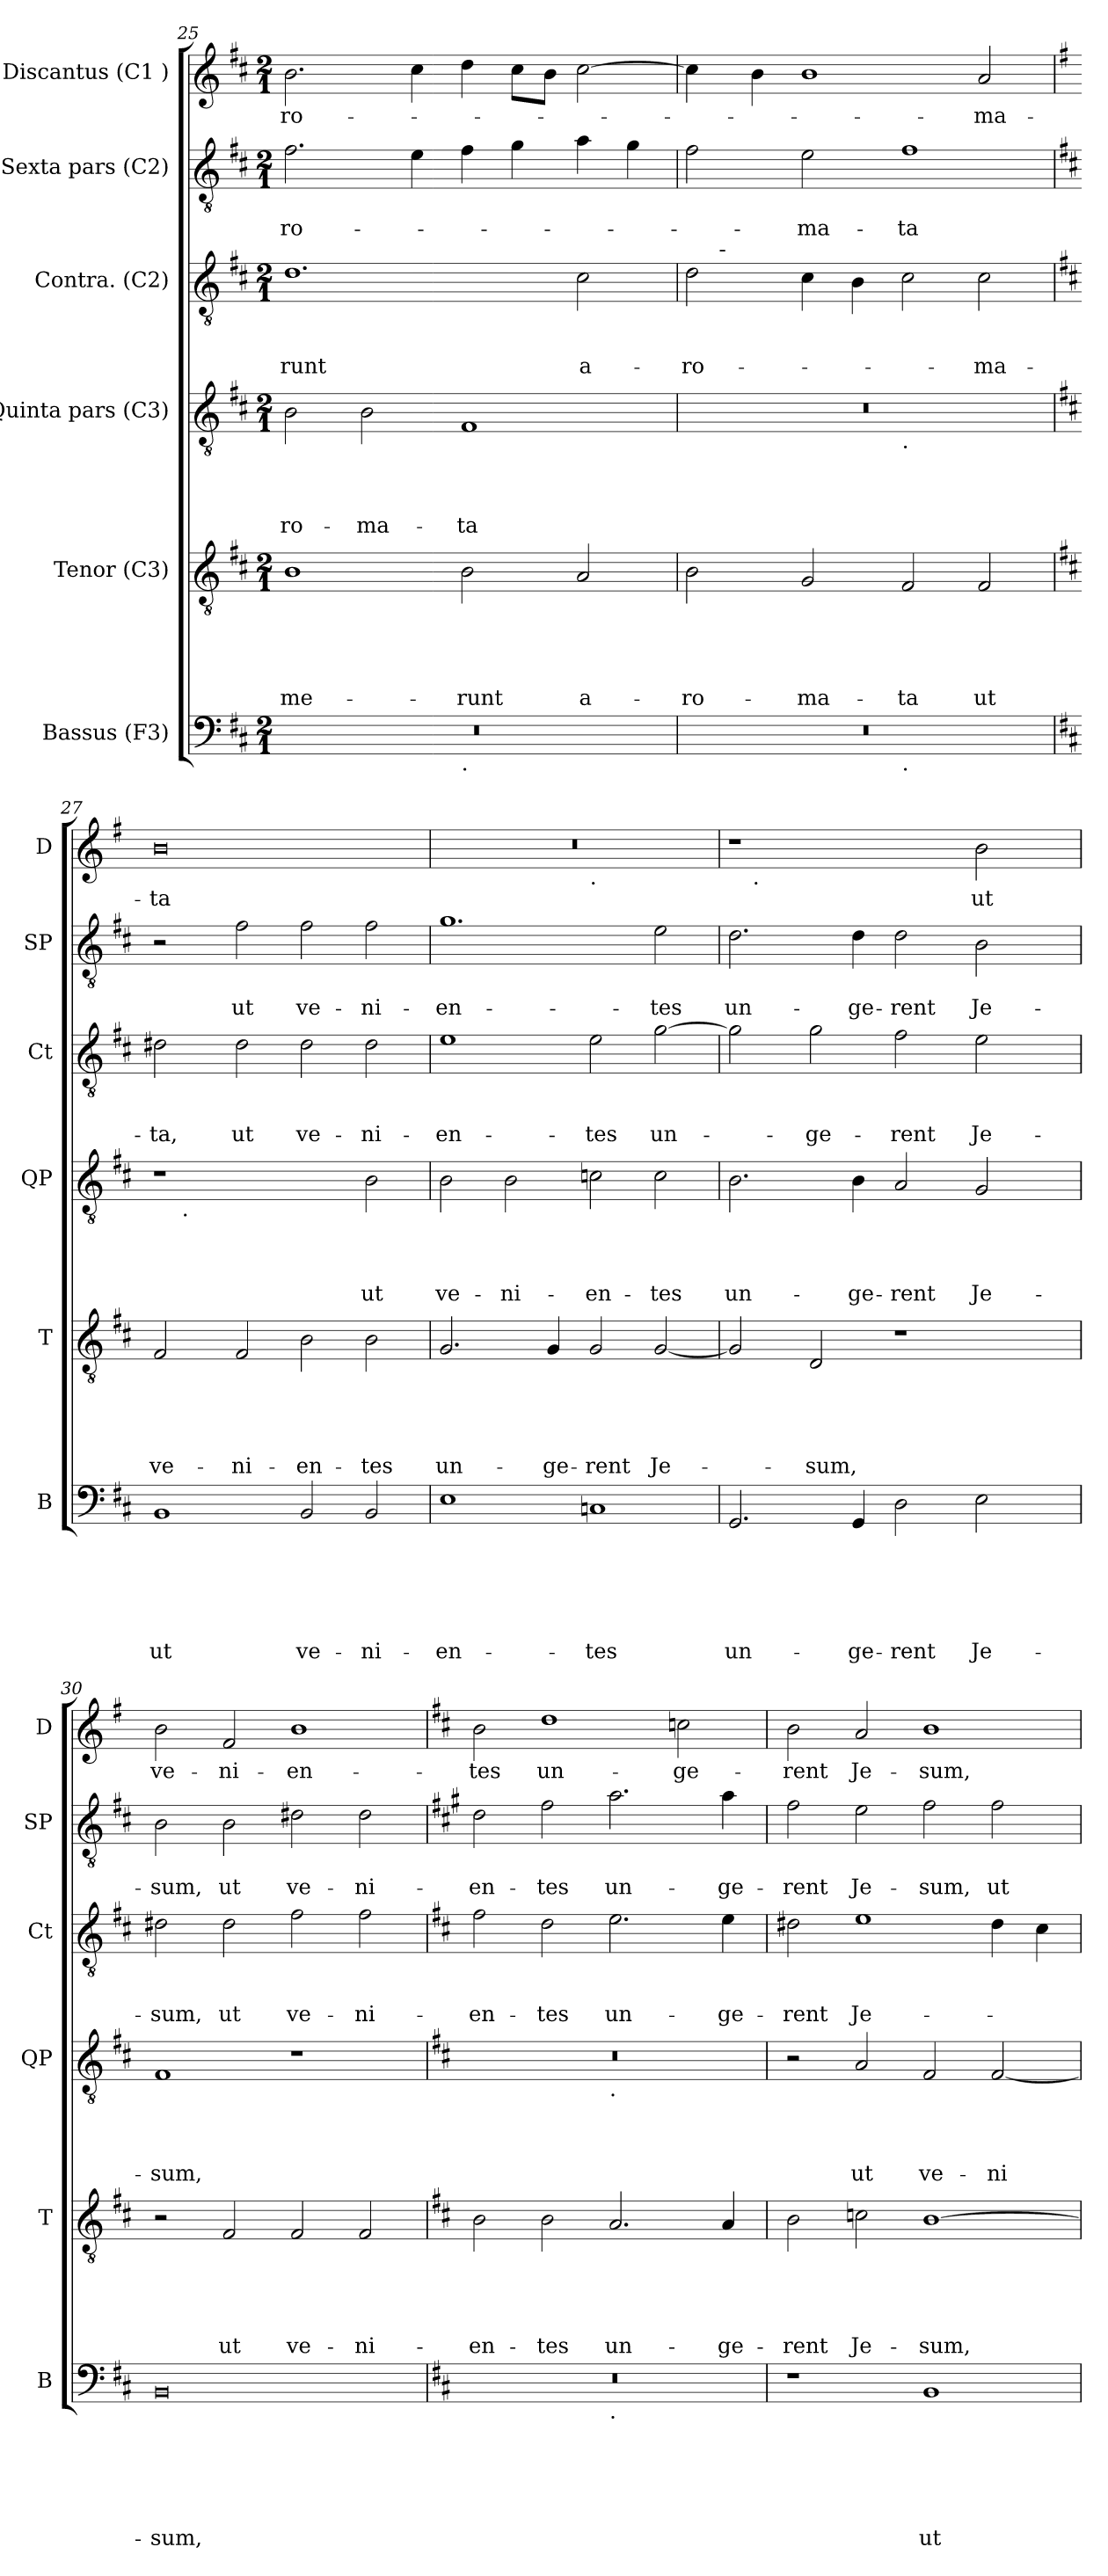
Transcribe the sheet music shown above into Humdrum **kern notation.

**kern	**text	**text	**text	**text	**text	**text	**kern	**text	**text	**text	**text	**text	**kern	**text	**text	**text	**text	**kern	**text	**text	**text	**kern	**text	**text	**kern	**text
*part6	*part6	*part6	*part6	*part6	*part6	*part6	*part5	*part5	*part5	*part5	*part5	*part5	*part4	*part4	*part4	*part4	*part4	*part3	*part3	*part3	*part3	*part2	*part2	*part2	*part1	*part1
*staff6	*staff6	*staff6	*staff6	*staff6	*staff6	*staff6	*staff5	*staff5	*staff5	*staff5	*staff5	*staff5	*staff4	*staff4	*staff4	*staff4	*staff4	*staff3	*staff3	*staff3	*staff3	*staff2	*staff2	*staff2	*staff1	*staff1
*I"Bassus (F3)	*	*	*	*	*	*	*I"Tenor (C3)	*	*	*	*	*	*I"Quinta pars (C3)	*	*	*	*	*I"Contra. (C2)	*	*	*	*I"Sexta pars (C2)	*	*	*I"Discantus (C1 )	*
*I'B	*	*	*	*	*	*	*I'T	*	*	*	*	*	*I'QP	*	*	*	*	*I'Ct	*	*	*	*I'SP	*	*	*I'D	*
*clefF4	*	*	*	*	*	*	*clefGv2	*	*	*	*	*	*clefGv2	*	*	*	*	*clefGv2	*	*	*	*clefGv2	*	*	*clefG2	*
*k[f#c#]	*	*	*	*	*	*	*k[f#c#]	*	*	*	*	*	*k[f#c#]	*	*	*	*	*k[f#c#]	*	*	*	*k[f#c#]	*	*	*k[f#c#]	*
*D:	*	*	*	*	*	*	*D:	*	*	*	*	*	*D:	*	*	*	*	*D:	*	*	*	*D:	*	*	*D:	*
*M2/1	*	*	*	*	*	*	*M2/1	*	*	*	*	*	*M2/1	*	*	*	*	*M2/1	*	*	*	*M2/1	*	*	*M2/1	*
=25	=25	=25	=25	=25	=25	=25	=25	=25	=25	=25	=25	=25	=25	=25	=25	=25	=25	=25	=25	=25	=25	=25	=25	=25	=25	=25
!	!	!	!	!	!	!	!	!	!	!	!	!LO:LY:b	!	!	!	!	!LO:LY:b	!	!	!	!LO:LY:b	!	!	!LO:LY:b	!	!LO:LY:b
*^	*	*	*	*	*	*	*	*	*	*	*	*	*	*	*	*	*	*	*	*	*	*	*	*	*	*
0r	1ryy	.	.	.	.	.	.	1B	.	.	.	.	-me-	2B\	.	.	.	-ro-	1.d	.	.	-runt	2.f#\	.	-ro-	2.b\	-ro-
!	!	!	!	!	!	!	!	!	!	!	!	!	!	!	!	!	!	!LO:LY:b	!	!	!	!	!	!	!	!	!
.	.	.	.	.	.	.	.	.	.	.	.	.	.	2B\	.	.	.	-ma-	.	.	.	.	.	.	.	.	.
.	.	.	.	.	.	.	.	.	.	.	.	.	.	.	.	.	.	.	.	.	.	.	4e\	.	.	4cc#\	.
!	!LO:TX:b:t=.	!	!	!	!	!	!	!	!	!	!	!	!	!	!	!	!	!	!	!	!	!	!	!	!	!	!
!	!	!	!	!	!	!	!	!	!	!	!	!	!LO:LY:b	!	!	!	!	!LO:LY:b	!	!	!	!	!	!	!	!	!
.	1ryy	.	.	.	.	.	.	2B\	.	.	.	.	-runt	1F#	.	.	.	-ta	.	.	.	.	4f#\	.	.	4dd\	.
.	.	.	.	.	.	.	.	.	.	.	.	.	.	.	.	.	.	.	.	.	.	.	4g\	.	.	8cc#\L	.
.	.	.	.	.	.	.	.	.	.	.	.	.	.	.	.	.	.	.	.	.	.	.	.	.	.	8b\J	.
!	!	!	!	!	!	!	!	!	!	!	!	!	!LO:LY:b	!	!	!	!	!	!	!	!	!LO:LY:b	!	!	!	!	!
.	.	.	.	.	.	.	.	2A/	.	.	.	.	a-	.	.	.	.	.	2c#\	.	.	a-	4a\	.	.	[<2cc#\	.
.	.	.	.	.	.	.	.	.	.	.	.	.	.	.	.	.	.	.	.	.	.	.	4g\	.	.	.	.
!!LO:LB:g=z
=26	=26	=26	=26	=26	=26	=26	=26	=26	=26	=26	=26	=26	=26	=26	=26	=26	=26	=26	=26	=26	=26	=26	=26	=26	=26	=26	=26
!	!	!	!	!	!	!	!	!	!	!	!	!	!LO:LY:b	!	!	!	!	!	!	!	!	!LO:LY:b	!	!	!	!	!
*	*	*	*	*	*	*	*	*	*	*	*	*	*	*^	*	*	*	*	*^	*	*	*	*	*	*	*	*
0r	1ryy	.	.	.	.	.	.	2B\	.	.	.	.	-ro-	0r	1ryy	.	.	.	.	2d\	8ryy	.	.	-ro-	2f#\	.	.	4cc#\]	.
!	!	!	!	!	!	!	!	!	!	!	!	!	!	!	!	!	!	!	!	!	!LO:TX:a:t=-	!	!	!	!	!	!	!	!
.	.	.	.	.	.	.	.	.	.	.	.	.	.	.	.	.	.	.	.	.	1...ryy	.	.	.	.	.	.	.	.
.	.	.	.	.	.	.	.	.	.	.	.	.	.	.	.	.	.	.	.	.	.	.	.	.	.	.	.	4b\	.
!	!	!	!	!	!	!	!	!	!	!	!	!	!LO:LY:b	!	!	!	!	!	!	!	!	!	!	!	!	!	!LO:LY:b	!	!
.	.	.	.	.	.	.	.	2G/	.	.	.	.	-ma-	.	.	.	.	.	.	4c#\	.	.	.	.	2e\	.	-ma-	1b	.
.	.	.	.	.	.	.	.	.	.	.	.	.	.	.	.	.	.	.	.	4B\	.	.	.	.	.	.	.	.	.
!	!	!	!	!	!	!	!	!	!	!	!	!	!	!	!LO:TX:b:t=.	!	!	!	!	!	!	!	!	!	!	!	!	!	!
!	!LO:TX:b:t=.	!	!	!	!	!	!	!	!	!	!	!	!	!	!	!	!	!	!	!	!	!	!	!	!	!	!	!	!
!	!	!	!	!	!	!	!	!	!	!	!	!	!LO:LY:b	!	!	!	!	!	!	!	!	!	!	!	!	!	!LO:LY:b	!	!
.	1ryy	.	.	.	.	.	.	2F#/	.	.	.	.	-ta	.	1ryy	.	.	.	.	2c#\	.	.	.	.	1f#	.	-ta	.	.
!	!	!	!	!	!	!	!	!	!	!	!	!	!LO:LY:b	!	!	!	!	!	!	!	!	!	!	!LO:LY:b	!	!	!	!	!LO:LY:b
.	.	.	.	.	.	.	.	2F#/	.	.	.	.	ut	.	.	.	.	.	.	2c#\	.	.	.	-ma-	.	.	.	2a/	-ma-
*v	*v	*	*	*	*	*	*	*	*	*	*	*	*	*	*	*	*	*	*	*v	*v	*	*	*	*	*	*	*	*
=27	=27	=27	=27	=27	=27	=27	=27	=27	=27	=27	=27	=27	=27	=27	=27	=27	=27	=27	=27	=27	=27	=27	=27	=27	=27	=27	=27
*	*	*	*	*	*	*	*	*	*	*	*	*	*	*	*	*	*	*	*	*	*	*	*	*	*	*k[f#]	*
*	*	*	*	*	*	*	*	*	*	*	*	*	*	*	*	*	*	*	*	*	*	*	*	*	*	*G:	*
*^	*	*	*	*	*	*	*	*	*	*	*	*	*	*	*	*	*	*	*^	*	*	*	*	*	*	*	*
!	!	!	!	!	!	!	!LO:LY:b	!	!	!	!	!	!LO:LY:b	!	!	!	!	!	!	!	!	!	!	!LO:LY:b	!	!	!	!	!LO:LY:b:rj
*v	*v	*	*	*	*	*	*	*	*	*	*	*	*	*	*	*	*	*	*	*v	*v	*	*	*	*	*	*	*	*
1BB	.	.	.	.	.	ut	2F#/	.	.	.	.	ve-	1r	8ryy	.	.	.	.	2d#X\	.	.	-ta,	2r	.	.	0b	-ta
!	!	!	!	!	!	!	!	!	!	!	!	!	!	!LO:TX:b:t=.	!	!	!	!	!	!	!	!	!	!	!	!	!
.	.	.	.	.	.	.	.	.	.	.	.	.	.	1...ryy	.	.	.	.	.	.	.	.	.	.	.	.	.
!	!	!	!	!	!	!	!	!	!	!	!	!LO:LY:b	!	!	!	!	!	!	!	!	!	!LO:LY:b	!	!	!LO:LY:b	!	!
.	.	.	.	.	.	.	2F#/	.	.	.	.	-ni-	.	.	.	.	.	.	2d#\	.	.	ut	2f#\	.	ut	.	.
!	!	!	!	!	!	!LO:LY:b	!	!	!	!	!	!LO:LY:b	!	!	!	!	!	!	!	!	!	!LO:LY:b	!	!	!LO:LY:b	!	!
2BB/	.	.	.	.	.	ve-	2B\	.	.	.	.	-en-	2ryy	.	.	.	.	.	2d#\	.	.	ve-	2f#\	.	ve-	.	.
!	!	!	!	!	!	!LO:LY:b	!	!	!	!	!	!LO:LY:b	!	!	!	!	!	!LO:LY:b	!	!	!	!LO:LY:b	!	!	!LO:LY:b	!	!
2BB/	.	.	.	.	.	-ni-	2B\	.	.	.	.	-tes	2B\	.	.	.	.	ut	2d#\	.	.	-ni-	2f#\	.	-ni-	.	.
=28	=28	=28	=28	=28	=28	=28	=28	=28	=28	=28	=28	=28	=28	=28	=28	=28	=28	=28	=28	=28	=28	=28	=28	=28	=28	=28	=28
!	!	!	!	!	!	!LO:LY:b	!	!	!	!	!	!LO:LY:b	!	!	!	!	!	!LO:LY:b	!	!	!	!LO:LY:b	!	!	!LO:LY:b	!	!
*	*	*	*	*	*	*	*	*	*	*	*	*	*v	*v	*	*	*	*	*	*	*	*	*	*	*	*^	*
1E	.	.	.	.	.	-en-	2.G/	.	.	.	.	un-	2B\	.	.	.	ve-	1e	.	.	-en-	1.g	.	-en-	0r	1ryy	.
!	!	!	!	!	!	!	!	!	!	!	!	!	!	!	!	!	!LO:LY:b	!	!	!	!	!	!	!	!	!	!
.	.	.	.	.	.	.	.	.	.	.	.	.	2B\	.	.	.	-ni-	.	.	.	.	.	.	.	.	.	.
!	!	!	!	!	!	!	!	!	!	!	!	!LO:LY:b	!	!	!	!	!	!	!	!	!	!	!	!	!	!	!
.	.	.	.	.	.	.	4G/	.	.	.	.	-ge-	.	.	.	.	.	.	.	.	.	.	.	.	.	.	.
!	!	!	!	!	!	!	!	!	!	!	!	!	!	!	!	!	!	!	!	!	!	!	!	!	!	!LO:TX:b:t=.	!
!	!	!	!	!	!	!LO:LY:b	!	!	!	!	!	!LO:LY:b	!	!	!	!	!LO:LY:b	!	!	!	!LO:LY:b	!	!	!	!	!	!
1Cn	.	.	.	.	.	-tes	2G/	.	.	.	.	-rent	2cn\	.	.	.	-en-	2e\	.	.	-tes	.	.	.	.	1ryy	.
!	!	!	!	!	!	!	!	!	!	!	!	!LO:LY:b	!	!	!	!	!LO:LY:b	!	!	!	!LO:LY:b	!	!	!LO:LY:b	!	!	!
.	.	.	.	.	.	.	[<2G/	.	.	.	.	Je-	2c\	.	.	.	-tes	[>2g\	.	.	un-	2e\	.	-tes	.	.	.
=29	=29	=29	=29	=29	=29	=29	=29	=29	=29	=29	=29	=29	=29	=29	=29	=29	=29	=29	=29	=29	=29	=29	=29	=29	=29	=29	=29
!	!	!	!	!	!	!LO:LY:b	!	!	!	!	!	!	!	!	!	!	!LO:LY:b	!	!	!	!	!	!	!LO:LY:b	!	!	!
2.GG/	.	.	.	.	.	un-	2G/]	.	.	.	.	.	2.B\	.	.	.	un-	2g\]	.	.	.	2.d\	.	un-	1r	16.ryy	.
!	!	!	!	!	!	!	!	!	!	!	!	!	!	!	!	!	!	!	!	!	!	!	!	!	!	!LO:TX:b:t=.	!
.	.	.	.	.	.	.	.	.	.	.	.	.	.	.	.	.	.	.	.	.	.	.	.	.	.	1ryy	.
!	!	!	!	!	!	!	!	!	!	!	!	!LO:LY:b	!	!	!	!	!	!	!	!	!LO:LY:b	!	!	!	!	!	!
.	.	.	.	.	.	.	2D/	.	.	.	.	-sum,	.	.	.	.	.	2g\	.	.	-ge-	.	.	.	.	.	.
!	!	!	!	!	!	!LO:LY:b	!	!	!	!	!	!	!	!	!	!	!LO:LY:b	!	!	!	!	!	!	!LO:LY:b	!	!	!
4GG/	.	.	.	.	.	-ge-	.	.	.	.	.	.	4B\	.	.	.	-ge-	.	.	.	.	4d\	.	-ge-	.	.	.
!	!	!	!	!	!	!LO:LY:b	!	!	!	!	!	!	!	!	!	!	!LO:LY:b	!	!	!	!LO:LY:b	!	!	!LO:LY:b	!	!	!
2D\	.	.	.	.	.	-rent	1r	.	.	.	.	.	2A/	.	.	.	-rent	2f#\	.	.	-rent	2d\	.	-rent	2ryy	.	.
.	.	.	.	.	.	.	.	.	.	.	.	.	.	.	.	.	.	.	.	.	.	.	.	.	.	2ryy	.
!	!	!	!	!	!	!LO:LY:b	!	!	!	!	!	!	!	!	!	!	!LO:LY:b	!	!	!	!LO:LY:b	!	!	!LO:LY:b	!	!	!LO:LY:b
2E\	.	.	.	.	.	Je-	.	.	.	.	.	.	2G/	.	.	.	Je-	2e\	.	.	Je-	2B\	.	Je-	2b\	.	ut
.	.	.	.	.	.	.	.	.	.	.	.	.	.	.	.	.	.	.	.	.	.	.	.	.	.	4ryy	.
.	.	.	.	.	.	.	.	.	.	.	.	.	.	.	.	.	.	.	.	.	.	.	.	.	.	8ryy	.
.	.	.	.	.	.	.	.	.	.	.	.	.	.	.	.	.	.	.	.	.	.	.	.	.	.	32ryy	.
=30	=30	=30	=30	=30	=30	=30	=30	=30	=30	=30	=30	=30	=30	=30	=30	=30	=30	=30	=30	=30	=30	=30	=30	=30	=30	=30	=30
!	!	!	!	!	!	!LO:LY:b	!	!	!	!	!	!	!	!	!	!	!LO:LY:b	!	!	!	!LO:LY:b	!	!	!LO:LY:b	!	!	!LO:LY:b
*	*	*	*	*	*	*	*	*	*	*	*	*	*	*	*	*	*	*	*	*	*	*	*	*	*v	*v	*
0BB	.	.	.	.	.	-sum,	2r	.	.	.	.	.	1F#	.	.	.	-sum,	2d#X\	.	.	-sum,	2B\	.	-sum,	2b\	ve-
!	!	!	!	!	!	!	!	!	!	!	!	!LO:LY:b	!	!	!	!	!	!	!	!	!LO:LY:b	!	!	!LO:LY:b	!	!LO:LY:b
.	.	.	.	.	.	.	2F#/	.	.	.	.	ut	.	.	.	.	.	2d#\	.	.	ut	2B\	.	ut	2f#/	-ni-
!	!	!	!	!	!	!	!	!	!	!	!	!LO:LY:b	!	!	!	!	!	!	!	!	!LO:LY:b	!	!	!LO:LY:b	!	!LO:LY:b
.	.	.	.	.	.	.	2F#/	.	.	.	.	ve-	1r	.	.	.	.	2f#\	.	.	ve-	2d#X\	.	ve-	1b	-en-
!	!	!	!	!	!	!	!	!	!	!	!	!LO:LY:b	!	!	!	!	!	!	!	!	!LO:LY:b	!	!	!LO:LY:b	!	!
.	.	.	.	.	.	.	2F#/	.	.	.	.	-ni-	.	.	.	.	.	2f#\	.	.	-ni-	2d#\	.	-ni-	.	.
!!LO:PB:g=z
=31	=31	=31	=31	=31	=31	=31	=31	=31	=31	=31	=31	=31	=31	=31	=31	=31	=31	=31	=31	=31	=31	=31	=31	=31	=31	=31
*	*	*	*	*	*	*	*	*	*	*	*	*	*	*	*	*	*	*	*	*	*	*k[f#c#g#]	*	*	*k[f#c#]	*
*	*	*	*	*	*	*	*	*	*	*	*	*	*	*	*	*	*	*	*	*	*	*A:	*	*	*D:	*
!	!	!	!	!	!	!	!	!	!	!	!	!LO:LY:b	!	!	!	!	!	!	!	!	!LO:LY:b	!	!	!LO:LY:b	!	!LO:LY:b
*^	*	*	*	*	*	*	*	*	*	*	*	*	*^	*	*	*	*	*	*	*	*	*	*	*	*	*
0r	1ryy	.	.	.	.	.	.	2B\	.	.	.	.	-en-	0r	1ryy	.	.	.	.	2f#\	.	.	-en-	2d\	.	-en-	2b\	-tes
!	!	!	!	!	!	!	!	!	!	!	!	!	!LO:LY:b	!	!	!	!	!	!	!	!	!	!LO:LY:b	!	!	!LO:LY:b	!	!LO:LY:b
.	.	.	.	.	.	.	.	2B\	.	.	.	.	-tes	.	.	.	.	.	.	2d\	.	.	-tes	2f#\	.	-tes	1dd	un-
!	!	!	!	!	!	!	!	!	!	!	!	!	!	!	!LO:TX:b:t=.	!	!	!	!	!	!	!	!	!	!	!	!	!
!	!LO:TX:b:t=.	!	!	!	!	!	!	!	!	!	!	!	!	!	!	!	!	!	!	!	!	!	!	!	!	!	!	!
!	!	!	!	!	!	!	!	!	!	!	!	!	!LO:LY:b	!	!	!	!	!	!	!	!	!	!LO:LY:b	!	!	!LO:LY:b	!	!
.	1ryy	.	.	.	.	.	.	2.A/	.	.	.	.	un-	.	1ryy	.	.	.	.	2.e\	.	.	un-	2.a\	.	un-	.	.
!	!	!	!	!	!	!	!	!	!	!	!	!	!	!	!	!	!	!	!	!	!	!	!	!	!	!	!	!LO:LY:b
.	.	.	.	.	.	.	.	.	.	.	.	.	.	.	.	.	.	.	.	.	.	.	.	.	.	.	2ccn\	-ge-
!	!	!	!	!	!	!	!	!	!	!	!	!	!LO:LY:b	!	!	!	!	!	!	!	!	!	!LO:LY:b	!	!	!LO:LY:b	!	!
.	.	.	.	.	.	.	.	4A/	.	.	.	.	-ge-	.	.	.	.	.	.	4e\	.	.	-ge-	4a\	.	-ge-	.	.
=32	=32	=32	=32	=32	=32	=32	=32	=32	=32	=32	=32	=32	=32	=32	=32	=32	=32	=32	=32	=32	=32	=32	=32	=32	=32	=32	=32	=32
!	!	!	!	!	!	!	!	!	!	!	!	!	!LO:LY:b	!	!	!	!	!	!	!	!	!	!LO:LY:b	!	!	!LO:LY:b	!	!LO:LY:b
*v	*v	*	*	*	*	*	*	*	*	*	*	*	*	*v	*v	*	*	*	*	*	*	*	*	*	*	*	*	*
1r	.	.	.	.	.	.	2B\	.	.	.	.	-rent	2r	.	.	.	.	2d#X\	.	.	-rent	2f#\	.	-rent	2b\	-rent
!	!	!	!	!	!	!	!	!	!	!	!	!LO:LY:b	!	!	!	!	!LO:LY:b	!	!	!	!LO:LY:b	!	!	!LO:LY:b	!	!LO:LY:b
.	.	.	.	.	.	.	2cn\	.	.	.	.	Je-	2A/	.	.	.	ut	1e	.	.	Je-	2e\	.	Je-	2a/	Je-
!	!	!	!	!	!	!LO:LY:b	!	!	!	!	!	!LO:LY:b	!	!	!	!	!LO:LY:b	!	!	!	!	!	!	!LO:LY:b	!	!LO:LY:b
1BB	.	.	.	.	.	ut	[>1B	.	.	.	.	-sum,	2F#/	.	.	.	ve-	.	.	.	.	2f#\	.	-sum,	1b	-sum,
!	!	!	!	!	!	!	!	!	!	!	!	!	!	!	!	!	!LO:LY:b	!	!	!	!	!	!	!LO:LY:b	!	!
.	.	.	.	.	.	.	.	.	.	.	.	.	[<2F#/	.	.	.	-ni-	4d#\	.	.	.	2f#\	.	ut	.	.
.	.	.	.	.	.	.	.	.	.	.	.	.	.	.	.	.	.	4c#\	.	.	.	.	.	.	.	.
=	=	=	=	=	=	=	=	=	=	=	=	=	=	=	=	=	=	=	=	=	=	=	=	=	=	=
*-	*-	*-	*-	*-	*-	*-	*-	*-	*-	*-	*-	*-	*-	*-	*-	*-	*-	*-	*-	*-	*-	*-	*-	*-	*-	*-
